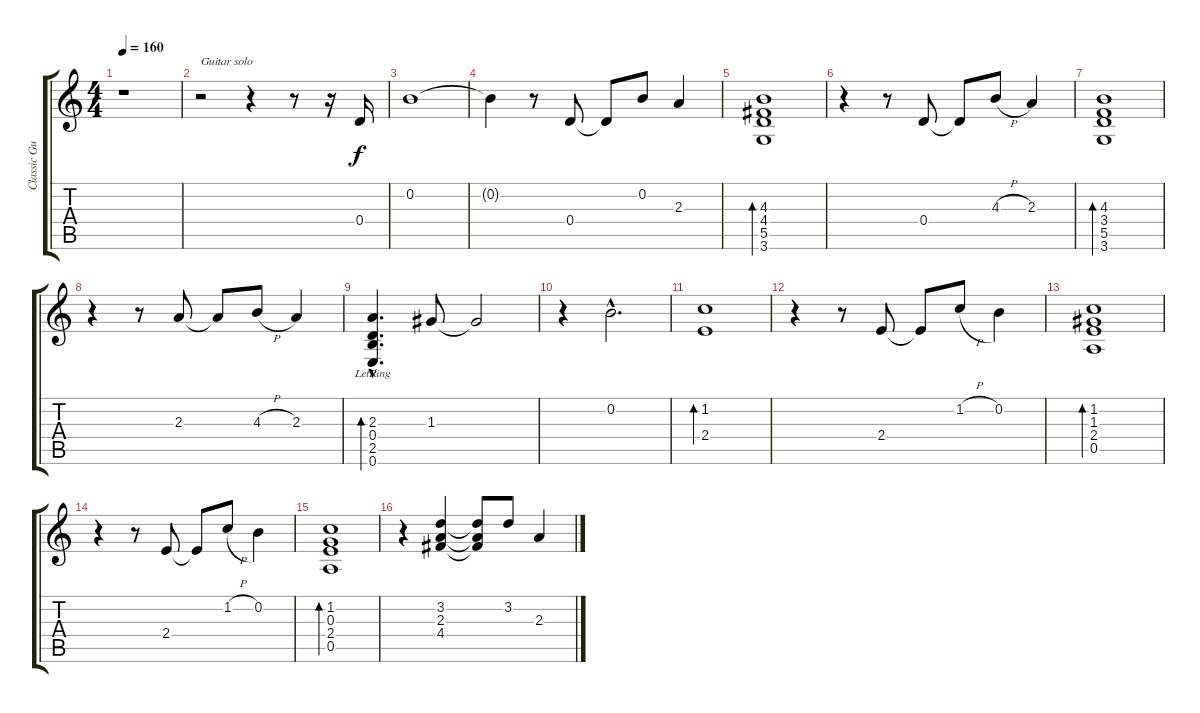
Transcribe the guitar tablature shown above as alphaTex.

\track ("Classic Guitar" "Classic Gu") {instrument acousticguitarnylon}
\staff {score tabs}
\tuning (E4 B3 G3 D3 A2 E2) {hide}
\ts (4 4)
\tempo 160
\clef g2
\ks c
r.1{dy f} |
r.2{txt "Guitar solo"} r.4 r.8 r.16 0.4.16 |
0.2.1 |
0.2{t}.4 r.8 0.4.8 0.4{t}.8 0.2.8 2.3.4 |
(4.3 4.4 5.5 3.6).1{bd 240} |
r.4 r.8 0.4.8 0.4{t}.8 4.3{h}.8 2.3.4 |
(4.3 3.4 5.5 3.6).1{bd 240} |
r.4 r.8 2.3.8 2.3{t}.8 4.3{h}.8 2.3.4 |
(2.3{hac} 0.4{hac lr} 2.5{hac lr} 0.6{hac lr}).4{d bd 240} 1.3.8 1.3{t}.2 |
r.4 0.2{hac}.2{d} |
(1.2 2.4).1{bd 240} |
r.4 r.8 2.4.8 2.4{t}.8 1.2{h}.8 0.2.4 |
(1.2 1.3 2.4 0.5).1{bd 240} |
r.4 r.8 2.4.8 2.4{t}.8 1.2{h}.8 0.2.4 |
(1.2 0.3 2.4 0.5).1{bd 240} |
r.4 (3.2 2.3 4.4).4 (3.2{t} 2.3{t} 4.4{t}).8 3.2.8 2.3.4
